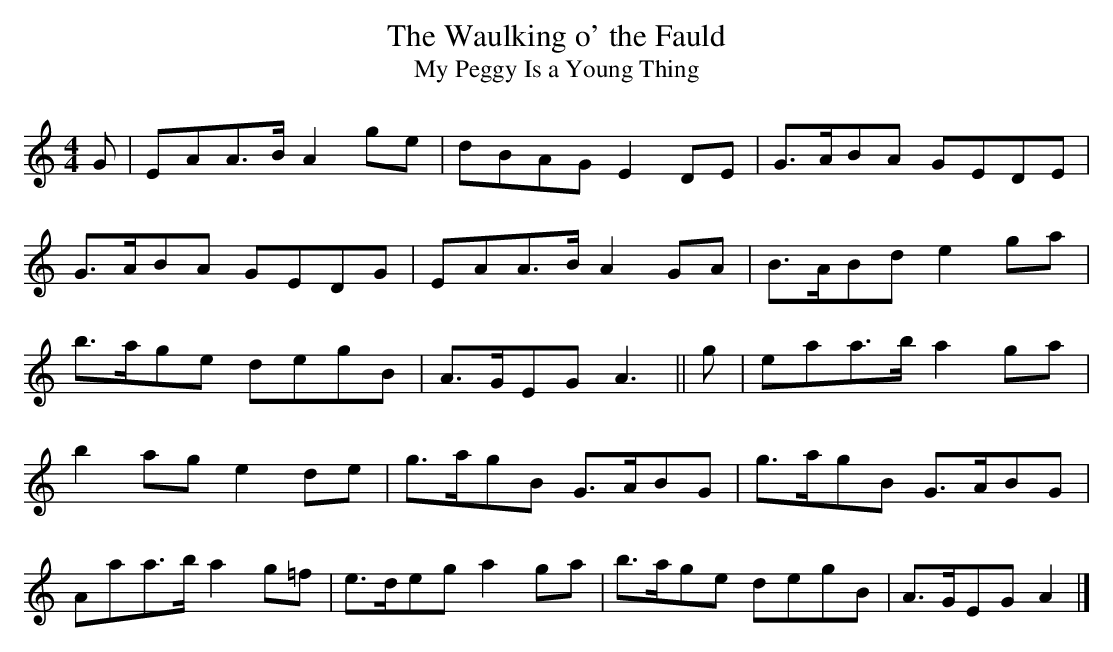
X:1
T:Waulking o' the Fauld, The
T:My Peggy Is a Young Thing
M:4/4
L:1/8
K:Am
G|EAA>B A2 ge|dBAG E2 DE|G>ABA GEDE|
G>ABA GEDG|EAA>B A2 GA|B>ABd e2 ga|
b>age degB|A>GEG A3||g|eaa>b a2 ga|
b2 ag e2 de|g>agB G>ABG|g>agB G>ABG|
Aaa>b a2 g=f|e>deg a2 ga|b>age degB|A>GEG A2|]
